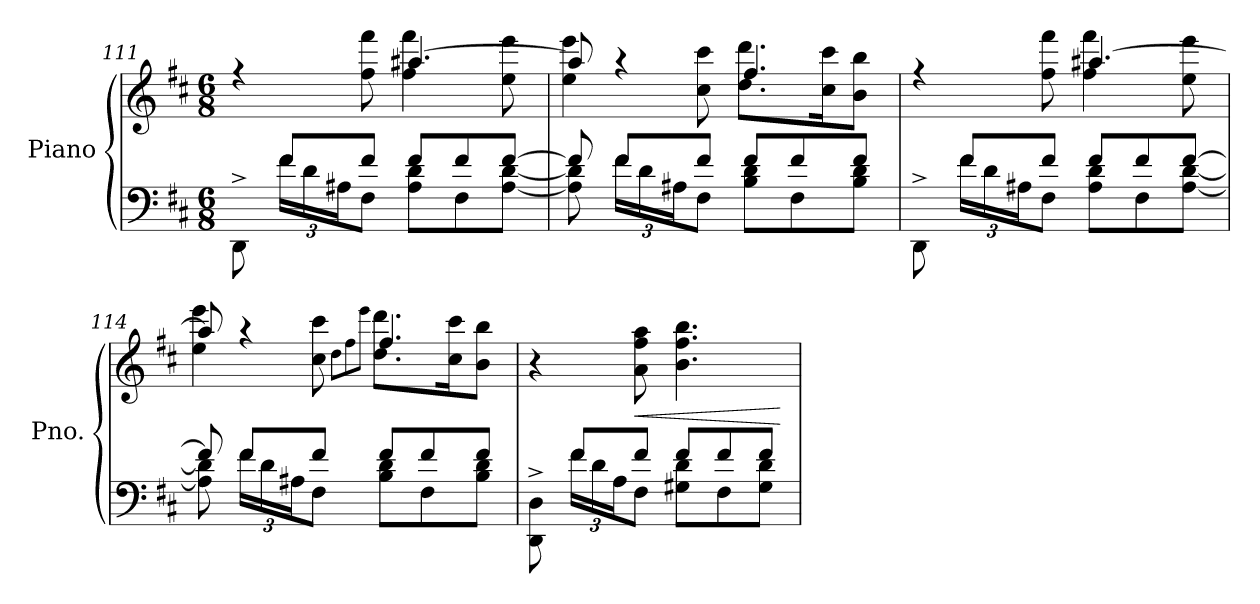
**kern	**kern	**dynam
*part1	*part1	*part1
*staff2	*staff1	*staff1/2
*I"Piano	*	*
*I'Pno.	*	*
!!LO:LB:g=z
*clefF4	*clefG2	*
*k[f#c#]	*k[f#c#]	*
*D:	*D:	*
*M6/8	*M6/8	*
=111	=111	=111
*^	*^	*
8ryy	8DD^\	4.ryy	4rff	.
*	*Xbrackettup	*	*	*
8f#/L	24f#\LL	.	.	.
.	24d\	.	.	.
.	24A#X\J	.	.	.
8f#/J	8F#\J	.	8ff#\ 8fff#\	.
8f#/L	8A#\ 8d\L	[4.aa#X/	4ff#\ 4fff#\	.
8f#/	8F#\	.	.	.
[8f#/J	[8A#\ [8d\J	.	8ee\ 8eee\	.
=112	=112	=112	=112	=112
8f#/]	8A#\] 8d\]	8aa#/]	4ee\ 4eee\	.
8f#/L	24f#\LL	4raa	.	.
.	24d\	.	.	.
.	24A#X\J	.	.	.
8f#/J	8F#\J	.	8cc#\ 8ccc#\	.
8f#/L	8B\ 8d\L	4.ff#/	8.dd\ 8.ddd\L	.
8f#/	8F#\	.	.	.
.	.	.	16cc#\ 16ccc#\K	.
8f#/J	8B\ 8d\J	.	8b\ 8bb\J	.
=113	=113	=113	=113	=113
8ryy	8DD^\	4.ryy	4rff	.
8f#/L	24f#\LL	.	.	.
.	24d\	.	.	.
.	24A#X\J	.	.	.
8f#/J	8F#\J	.	8ff#\ 8fff#\	.
8f#/L	8A#\ 8d\L	[4.aa#X/	4ff#\ 4fff#\	.
8f#/	8F#\	.	.	.
[8f#/J	[8A#\ [8d\J	.	8ee\ 8eee\	.
=114	=114	=114	=114	=114
8f#/]	8A#\] 8d\]	8aa#/]	4ee\ 4eee\	.
8f#/L	24f#\LL	4raa	.	.
.	24d\	.	.	.
.	24A#X\J	.	.	.
8f#/J	8F#\J	.	8cc#\ 8ccc#\	.
.	.	.	8qdd\L	.
.	.	.	8qff#\	.
.	.	.	8qeee\J	.
8f#/L	8B\ 8d\L	4.ff#/	8.dd\ 8.ddd\L	.
8f#/	8F#\	.	.	.
.	.	.	16cc#\ 16ccc#\K	.
8f#/J	8B\ 8d\J	.	8b\ 8bb\J	.
*	*	*v	*v	*
!!LO:LB:g=z
=115	=115	=115	=115
8ryy	8DD\^ 8D\^	4r	.
8f#/L	24f#\LL	.	.
.	24d\	.	.
.	24A\J	.	.
!	!	!	!LO:HP:b
8f#/J	8F#\J	8a\ 8ff#\ 8aa\	<
8f#/L	8G#X\ 8d\L	4.b\ 4.ff#\ 4.bb\	.
8f#/	8F#\	.	.
8f#/J	8G#\ 8d\J	.	.
*v	*v	*	*
.	.	[
=	=	=
*-	*-	*-
